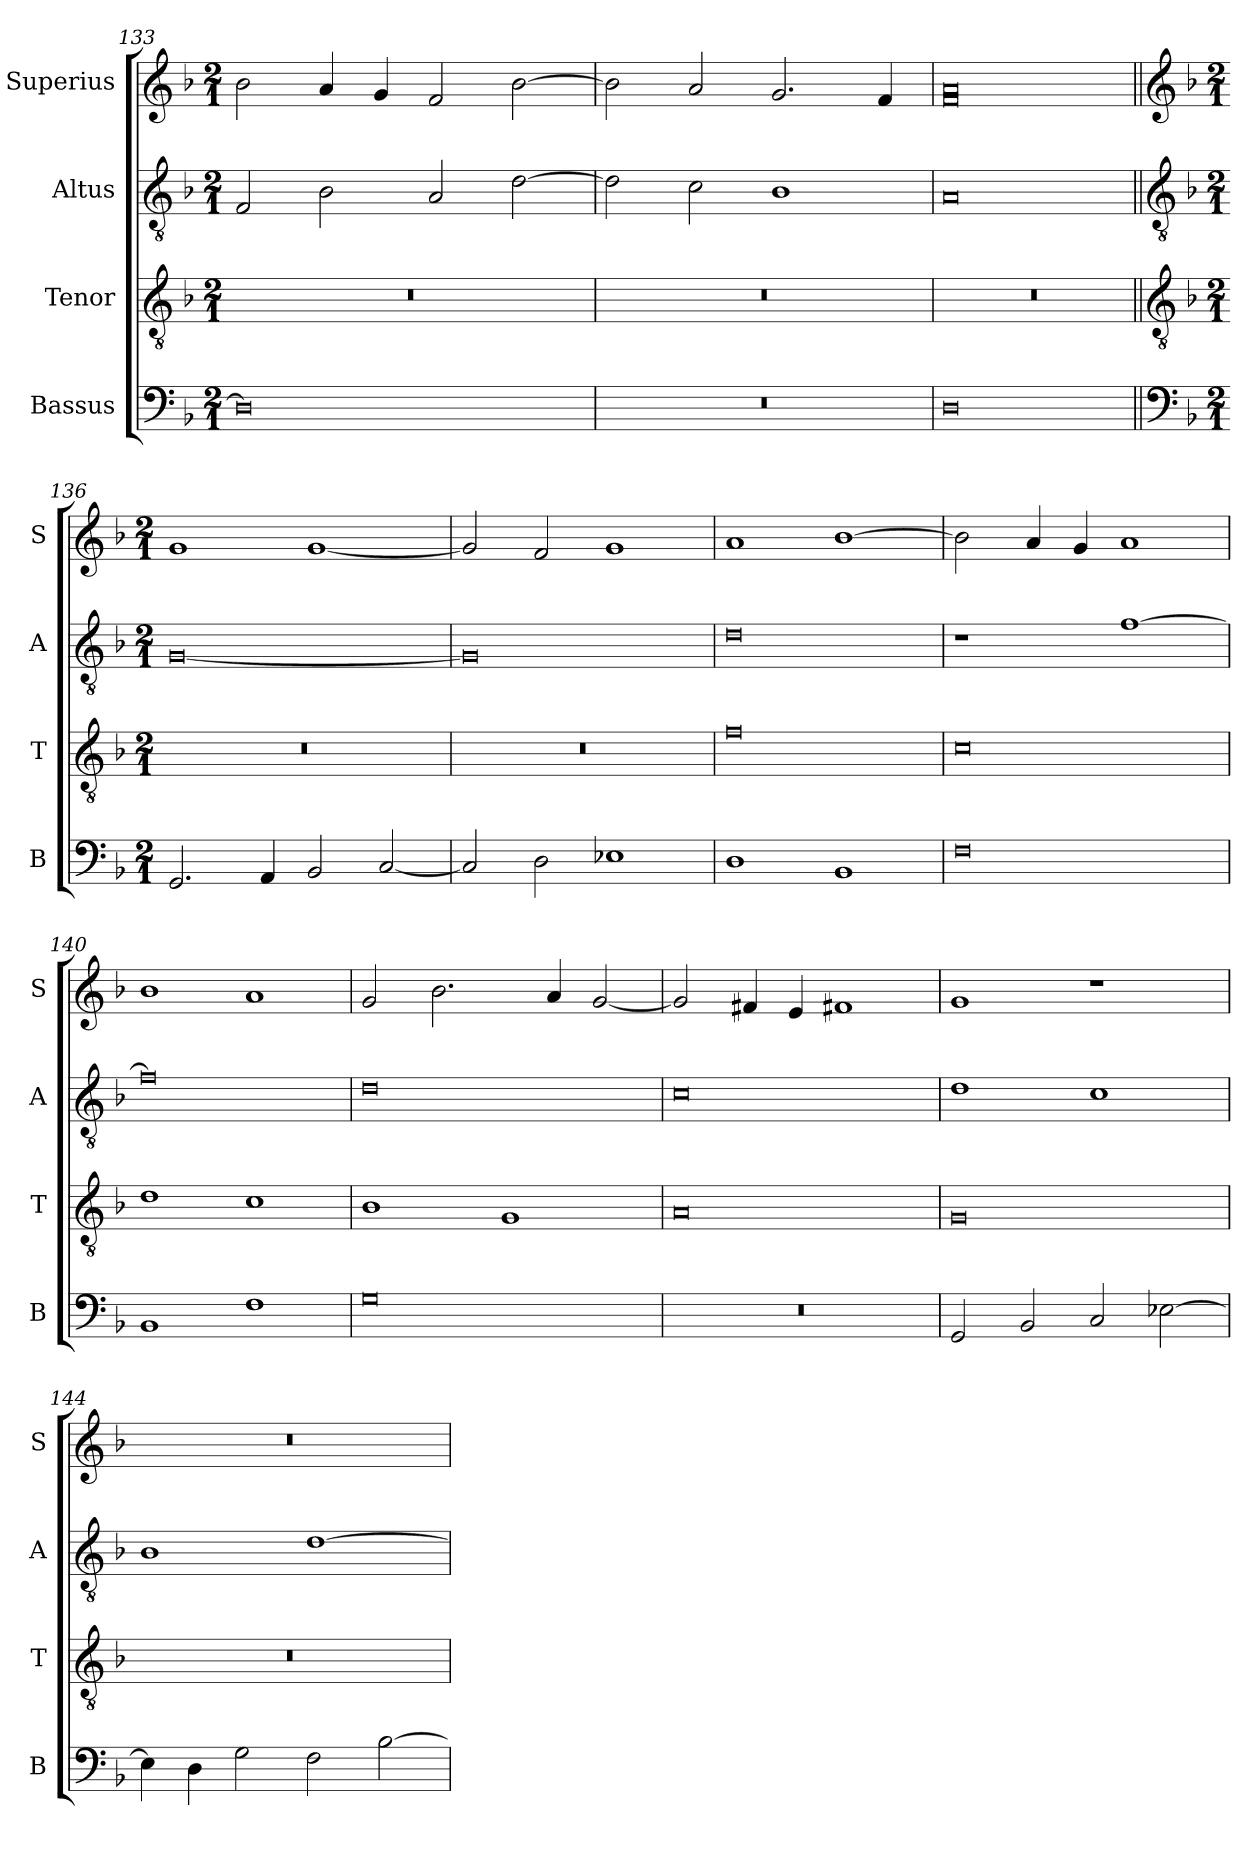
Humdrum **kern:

**kern	**kern	**kern	**kern
*part4	*part3	*part2	*part1
*staff4	*staff3	*staff2	*staff1
*I"Bassus	*I"Tenor	*I"Altus	*I"Superius
*I'B	*I'T	*I'A	*I'S
*clefF4	*clefGv2	*clefGv2	*clefG2
*k[b-]	*k[b-]	*k[b-]	*k[b-]
*M2/1	*M2/1	*M2/1	*M2/1
=133	=133	=133	=133
0D]	0r	2F/	2b-\
.	.	2B-\	4a/
.	.	.	4g/
.	.	2A/	2f/
.	.	[2d\	[2b-\
=134	=134	=134	=134
0r	0r	2d\]	2b-\]
.	.	2c\	2a/
.	.	1B-	2.g/
.	.	.	4f/
=135	=135	=135	=135
*	*	*	*^
0D	0r	0A	0f\	0a/
*	*	*	*v	*v
!!LO:LB:g=z
=136||	=136||	=136||	=136||
*clefF4	*clefGv2	*clefGv2	*clefG2
*k[b-]	*k[b-]	*k[b-]	*k[b-]
*M2/1	*M2/1	*M2/1	*M2/1
2.GG/	0r	[0G	1g
4AA/	.	.	.
2BB-/	.	.	[1g
[2C/	.	.	.
=137	=137	=137	=137
2C/]	0r	0G]	2g/]
2D\	.	.	2f/
1E-X	.	.	1g
=138	=138	=138	=138
1D	0f	0d	1a
1BB-	.	.	[1b-
=139	=139	=139	=139
0F	0c	1r	2b-\]
.	.	.	4a/
.	.	.	4g/
.	.	[1f	1a
=140	=140	=140	=140
1BB-	1d	0f]	1b-
1F	1c	.	1a
=141	=141	=141	=141
0G	1B-	0d	2g/
.	.	.	2.b-\
.	1G	.	.
.	.	.	4a/
.	.	.	[2g/
=142	=142	=142	=142
0r	0A	0c	2g/]
.	.	.	4f#X/
.	.	.	4e/
.	.	.	1f#X
=143	=143	=143	=143
2GG/	0G	1d	1g
2BB-/	.	.	.
2C/	.	1c	1r
[2E-X\	.	.	.
=144	=144	=144	=144
4E-\]	0r	1B-	0r
4D\	.	.	.
2G\	.	.	.
2F\	.	[1d	.
[2B-\	.	.	.
=	=	=	=
*-	*-	*-	*-
